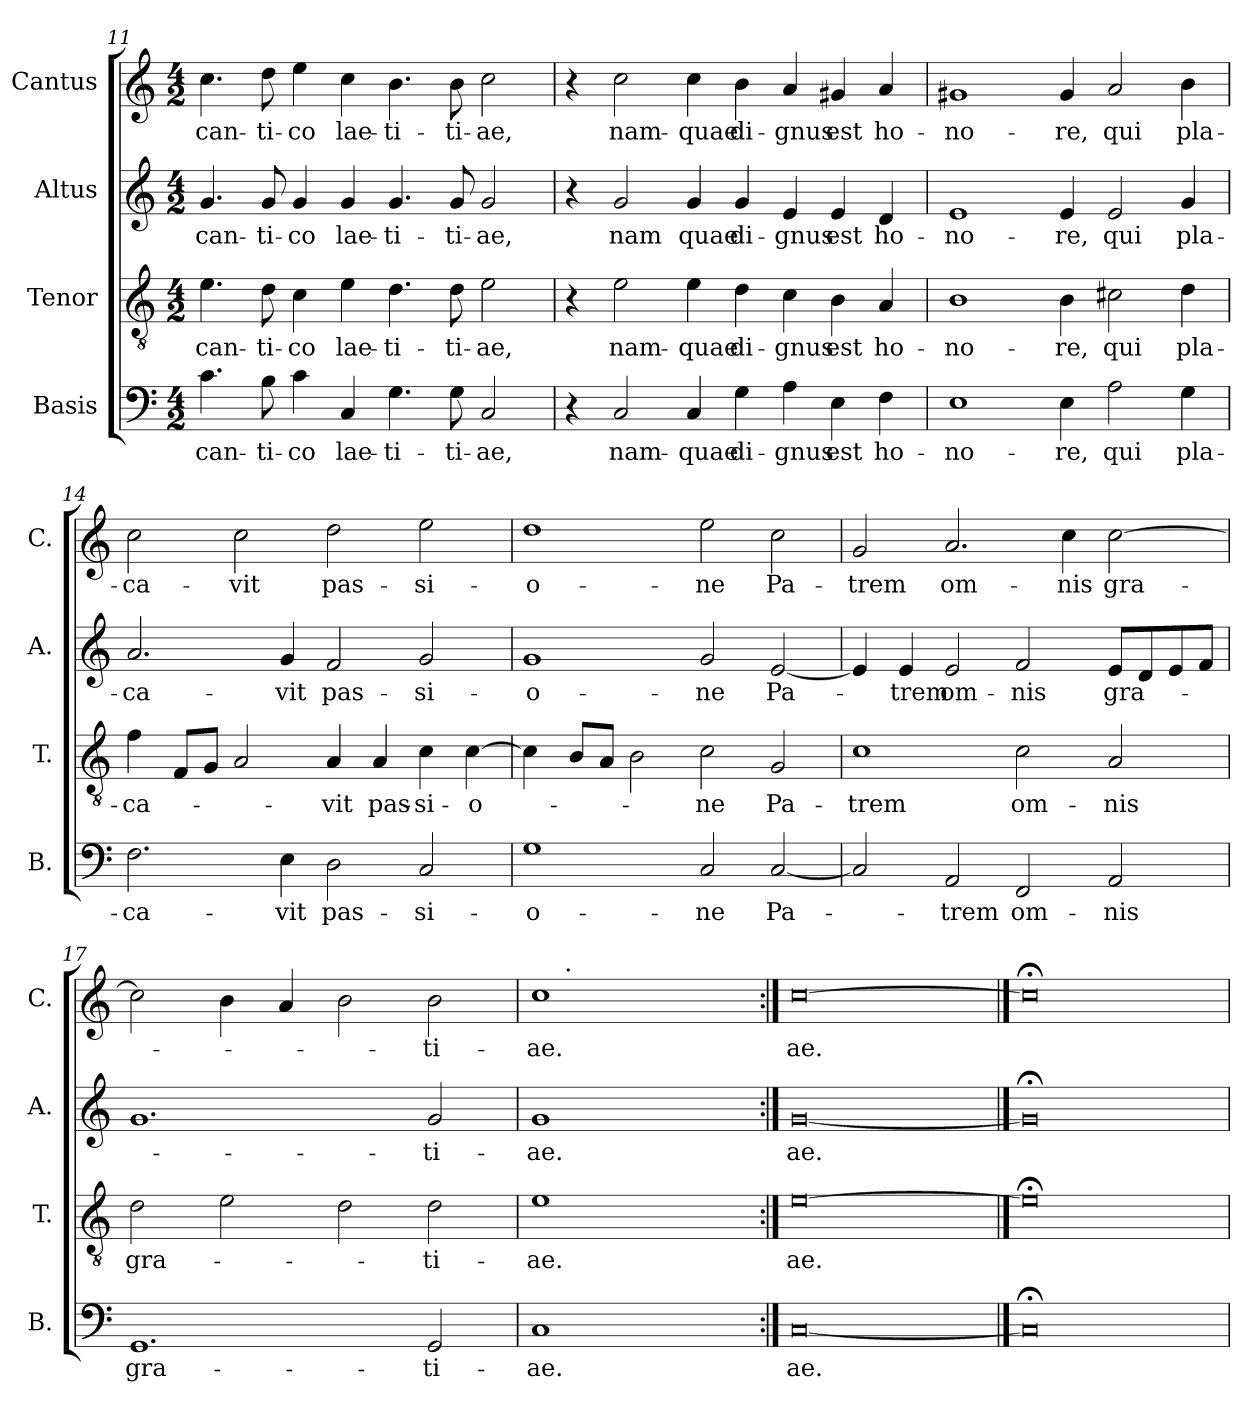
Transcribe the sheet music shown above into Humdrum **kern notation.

**kern	**text	**kern	**text	**kern	**text	**kern	**text
*part4	*part4	*part3	*part3	*part2	*part2	*part1	*part1
*staff4	*staff4	*staff3	*staff3	*staff2	*staff2	*staff1	*staff1
*I"Basis	*	*I"Tenor	*	*I"Altus	*	*I"Cantus	*
*I'B.	*	*I'T.	*	*I'A.	*	*I'C.	*
*clefF4	*	*clefGv2	*	*clefG2	*	*clefG2	*
*k[]	*	*k[]	*	*k[]	*	*k[]	*
*C:	*	*C:	*	*C:	*	*C:	*
*M4/2	*	*M4/2	*	*M4/2	*	*M4/2	*
=11	=11	=11	=11	=11	=11	=11	=11
!	!LO:LY:b	!	!LO:LY:b	!	!LO:LY:b	!	!LO:LY:b
4.c\	can-	4.e\	can-	4.g/	can-	4.cc\	can-
!	!LO:LY:b	!	!LO:LY:b	!	!LO:LY:b	!	!LO:LY:b
8B\	-ti-	8d\	-ti-	8g/	-ti-	8dd\	-ti-
!	!LO:LY:b	!	!LO:LY:b	!	!LO:LY:b	!	!LO:LY:b
4c\	-co	4c\	-co	4g/	-co	4ee\	-co
!	!LO:LY:b	!	!LO:LY:b	!	!LO:LY:b	!	!LO:LY:b
4C/	lae-	4e\	lae-	4g/	lae-	4cc\	lae-
!	!LO:LY:b	!	!LO:LY:b	!	!LO:LY:b	!	!LO:LY:b
4.G\	-ti-	4.d\	-ti-	4.g/	-ti-	4.b\	-ti-
!	!LO:LY:b	!	!LO:LY:b	!	!LO:LY:b	!	!LO:LY:b
8G\	-ti-	8d\	-ti-	8g/	-ti-	8b\	-ti-
!	!LO:LY:b	!	!LO:LY:b	!	!LO:LY:b	!	!LO:LY:b
2C/	-ae,	2e\	-ae,	2g/	-ae,	2cc\	-ae,
!!LO:PB:g=z
=12	=12	=12	=12	=12	=12	=12	=12
4r	.	4r	.	4r	.	4r	.
!	!LO:LY:b	!	!LO:LY:b	!	!LO:LY:b	!	!LO:LY:b
2C/	nam-	2e\	nam-	2g/	nam	2cc\	nam-
!	!LO:LY:b	!	!LO:LY:b	!	!LO:LY:b	!	!LO:LY:b
4C/	-quae	4e\	-quae	4g/	quae	4cc\	-quae
!	!LO:LY:b	!	!LO:LY:b	!	!LO:LY:b	!	!LO:LY:b
4G\	di-	4d\	di-	4g/	di-	4b\	di-
!	!LO:LY:b	!	!LO:LY:b	!	!LO:LY:b	!	!LO:LY:b
4A\	-gnus	4c\	-gnus	4e/	-gnus	4a/	-gnus
!	!LO:LY:b	!	!LO:LY:b	!	!LO:LY:b	!	!LO:LY:b
4E\	est	4B\	est	4e/	est	4g#X/	est
!	!LO:LY:b	!	!LO:LY:b	!	!LO:LY:b	!	!LO:LY:b
4F\	ho-	4A/	ho-	4d/	ho-	4a/	ho-
=13	=13	=13	=13	=13	=13	=13	=13
!	!LO:LY:b	!	!LO:LY:b	!	!LO:LY:b	!	!LO:LY:b
1E	-no-	1B	-no-	1e	-no-	1g#X	-no-
!	!LO:LY:b	!	!LO:LY:b	!	!LO:LY:b	!	!LO:LY:b
4E\	-re,	4B\	-re,	4e/	-re,	4g#/	-re,
!	!LO:LY:b	!	!LO:LY:b	!	!LO:LY:b	!	!LO:LY:b
2A\	qui	2c#X\	qui	2e/	qui	2a/	qui
!	!LO:LY:b	!	!LO:LY:b	!	!LO:LY:b	!	!LO:LY:b
4G\	pla-	4d\	pla-	4g/	pla-	4b\	pla-
=14	=14	=14	=14	=14	=14	=14	=14
!	!LO:LY:b	!	!LO:LY:b	!	!LO:LY:b	!	!LO:LY:b
2.F\	-ca-	4f\	-ca-	2.a/	-ca-	2cc\	-ca-
.	.	8F/L	.	.	.	.	.
.	.	8G/J	.	.	.	.	.
!	!	!	!	!	!	!	!LO:LY:b
.	.	2A/	.	.	.	2cc\	-vit
!	!LO:LY:b	!	!	!	!LO:LY:b	!	!
4E\	-vit	.	.	4g/	-vit	.	.
!	!LO:LY:b	!	!LO:LY:b	!	!LO:LY:b	!	!LO:LY:b
2D\	pas-	4A/	-vit	2f/	pas-	2dd\	pas-
!	!	!	!LO:LY:b	!	!	!	!
.	.	4A/	pas-	.	.	.	.
!	!LO:LY:b	!	!LO:LY:b	!	!LO:LY:b	!	!LO:LY:b
2C/	-si-	4c\	-si-	2g/	-si-	2ee\	-si-
!	!	!	!LO:LY:b	!	!	!	!
.	.	[>4c\	-o-	.	.	.	.
=15	=15	=15	=15	=15	=15	=15	=15
!	!LO:LY:b:rj	!	!	!	!LO:LY:b:rj	!	!LO:LY:b:rj
1G	-o-	4c\]	.	1g	-o-	1dd	-o-
.	.	8B/L	.	.	.	.	.
.	.	8A/J	.	.	.	.	.
.	.	2B\	.	.	.	.	.
!	!LO:LY:b	!	!LO:LY:b	!	!LO:LY:b	!	!LO:LY:b
2C/	-ne	2c\	-ne	2g/	-ne	2ee\	-ne
!	!LO:LY:b	!	!LO:LY:b	!	!LO:LY:b	!	!LO:LY:b
[<2C/	Pa-	2G/	Pa-	[<2e/	Pa-	2cc\	Pa-
!!LO:LB:g=z
=16	=16	=16	=16	=16	=16	=16	=16
!	!	!	!LO:LY:b	!	!	!	!LO:LY:b
2C/]	.	1c	-trem	4e/]	.	2g/	-trem
!	!	!	!	!	!LO:LY:b	!	!
.	.	.	.	4e/	-trem	.	.
!	!LO:LY:b	!	!	!	!LO:LY:b	!	!LO:LY:b
2AA/	-trem	.	.	2e/	om-	2.a/	om-
!	!LO:LY:b	!	!LO:LY:b	!	!LO:LY:b	!	!
2FF/	om-	2c\	om-	2f/	-nis	.	.
!	!	!	!	!	!	!	!LO:LY:b
.	.	.	.	.	.	4cc\	-nis
!	!LO:LY:b	!	!LO:LY:b	!	!LO:LY:b	!	!LO:LY:b
2AA/	-nis	2A/	-nis	8e/L	gra-	[>2cc\	gra-
.	.	.	.	8d/	.	.	.
.	.	.	.	8e/	.	.	.
.	.	.	.	8f/J	.	.	.
=17	=17	=17	=17	=17	=17	=17	=17
!	!LO:LY:b	!	!LO:LY:b	!	!	!	!
1.GG	gra-	2d\	gra-	1.g	.	2cc\]	.
.	.	2e\	.	.	.	4b\	.
.	.	.	.	.	.	4a/	.
.	.	2d\	.	.	.	2b\	.
!	!LO:LY:b	!	!LO:LY:b	!	!LO:LY:b	!	!LO:LY:b
2GG/	-ti-	2d\	-ti-	2g/	-ti-	2b\	-ti-
=18	=18	=18	=18	=18	=18	=18	=18
!	!LO:LY:b	!	!LO:LY:b	!	!LO:LY:b	!	!LO:LY:b
*	*	*	*	*	*	*^	*
1C	-ae.	1e	-ae.	1g	-ae.	1cc	16.ryy	-ae.
!	!	!	!	!	!	!	!LO:TX:a:t=.	!
.	.	.	.	.	.	.	2ryy	.
.	.	.	.	.	.	.	4ryy	.
.	.	.	.	.	.	.	8ryy	.
.	.	.	.	.	.	.	32ryy	.
=19:|!	=19:|!	=19:|!	=19:|!	=19:|!	=19:|!	=19:|!	=19:|!	=19:|!
!	!LO:LY:b	!	!LO:LY:b	!	!LO:LY:b	!	!	!LO:LY:b
*	*	*	*	*	*	*v	*v	*
[0C	ae.	[0e	ae.	[0g	ae.	[0cc	ae.
==20	==20	==20	==20	==20	==20	==20	==20
0C;]	.	0e;<]	.	0g;]	.	0cc;<]	.
=	=	=	=	=	=	=	=
*-	*-	*-	*-	*-	*-	*-	*-
